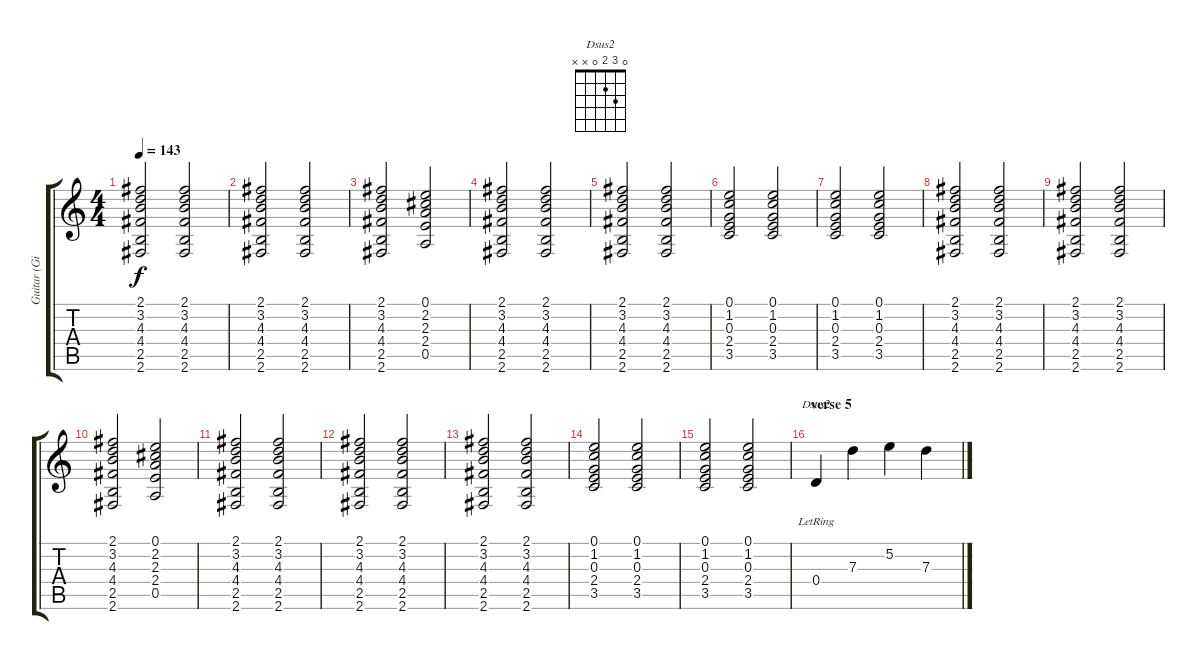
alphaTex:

\track ("Guitar (Gilmour)" "Guitar (Gi") {instrument electricguitarjazz}
\staff {score tabs}
\tuning (E4 B3 G3 D3 A2 E2) {hide}
\chord ("Dsus2" 0 3 2 0 x x)
\ts (4 4)
\tempo 143
\clef g2
\ks c
(2.1 3.2 4.3 4.4 2.5 2.6).2{dy f} (2.1 3.2 4.3 4.4 2.5 2.6).2 |
(2.1 3.2 4.3 4.4 2.5 2.6).2 (2.1 3.2 4.3 4.4 2.5 2.6).2 |
(2.1 3.2 4.3 4.4 2.5 2.6).2 (0.1 2.2 2.3 2.4 0.5).2 |
(2.1 3.2 4.3 4.4 2.5 2.6).2 (2.1 3.2 4.3 4.4 2.5 2.6).2 |
(2.1 3.2 4.3 4.4 2.5 2.6).2 (2.1 3.2 4.3 4.4 2.5 2.6).2 |
(0.1 1.2 0.3 2.4 3.5).2 (0.1 1.2 0.3 2.4 3.5).2 |
(0.1 1.2 0.3 2.4 3.5).2 (0.1 1.2 0.3 2.4 3.5).2 |
(2.1 3.2 4.3 4.4 2.5 2.6).2 (2.1 3.2 4.3 4.4 2.5 2.6).2 |
(2.1 3.2 4.3 4.4 2.5 2.6).2 (2.1 3.2 4.3 4.4 2.5 2.6).2 |
(2.1 3.2 4.3 4.4 2.5 2.6).2 (0.1 2.2 2.3 2.4 0.5).2 |
(2.1 3.2 4.3 4.4 2.5 2.6).2 (2.1 3.2 4.3 4.4 2.5 2.6).2 |
(2.1 3.2 4.3 4.4 2.5 2.6).2 (2.1 3.2 4.3 4.4 2.5 2.6).2 |
(2.1 3.2 4.3 4.4 2.5 2.6).2 (2.1 3.2 4.3 4.4 2.5 2.6).2 |
(0.1 1.2 0.3 2.4 3.5).2 (0.1 1.2 0.3 2.4 3.5).2 |
(0.1 1.2 0.3 2.4 3.5).2 (0.1 1.2 0.3 2.4 3.5).2 |
\section ("" "verse 5")
0.4{lr}.4{ch "Dsus2"} 7.3.4 5.2.4 7.3.4
